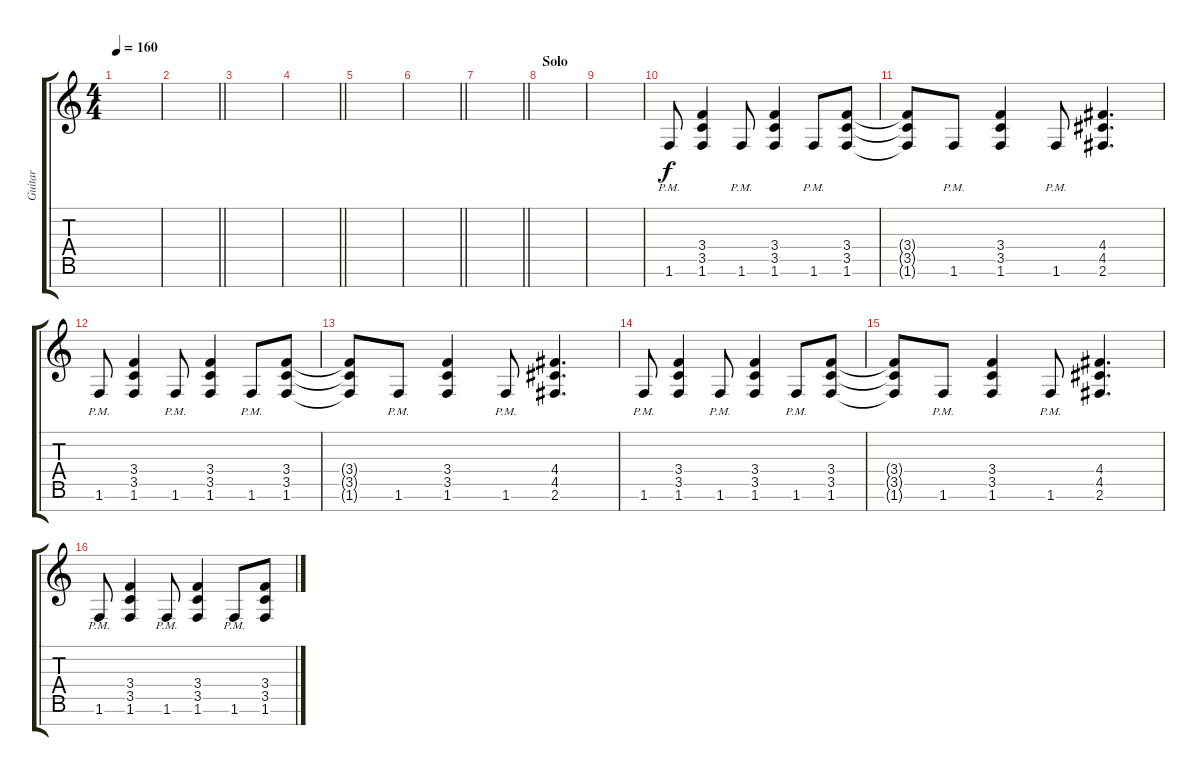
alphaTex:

\track ("Guitar" "Guitar") {instrument distortionguitar}
\staff {score tabs}
\tuning (E4 B3 G3 D3 A2 E2 B1) {hide}
\ts (4 4)
\tempo 160
\clef g2
\ks c
|
\barLineRight lightlight
|
|
\barLineRight lightlight
|
|
\barLineRight lightlight
|
\barLineRight lightlight
|
\section ("" "Solo")
|
|
1.6{pm}.8 (3.4 3.5 1.6).4 1.6{pm}.8 (3.4 3.5 1.6).4 1.6{pm}.8 (3.4 3.5 1.6).8 |
(3.4{t} 3.5{t} 1.6{t}).8 1.6{pm}.8 (3.4 3.5 1.6).4 1.6{pm}.8 (4.4 4.5 2.6).4{d} |
1.6{pm}.8 (3.4 3.5 1.6).4 1.6{pm}.8 (3.4 3.5 1.6).4 1.6{pm}.8 (3.4 3.5 1.6).8 |
(3.4{t} 3.5{t} 1.6{t}).8 1.6{pm}.8 (3.4 3.5 1.6).4 1.6{pm}.8 (4.4 4.5 2.6).4{d} |
1.6{pm}.8 (3.4 3.5 1.6).4 1.6{pm}.8 (3.4 3.5 1.6).4 1.6{pm}.8 (3.4 3.5 1.6).8 |
(3.4{t} 3.5{t} 1.6{t}).8 1.6{pm}.8 (3.4 3.5 1.6).4 1.6{pm}.8 (4.4 4.5 2.6).4{d} |
1.6{pm}.8 (3.4 3.5 1.6).4 1.6{pm}.8 (3.4 3.5 1.6).4 1.6{pm}.8 (3.4 3.5 1.6).8
